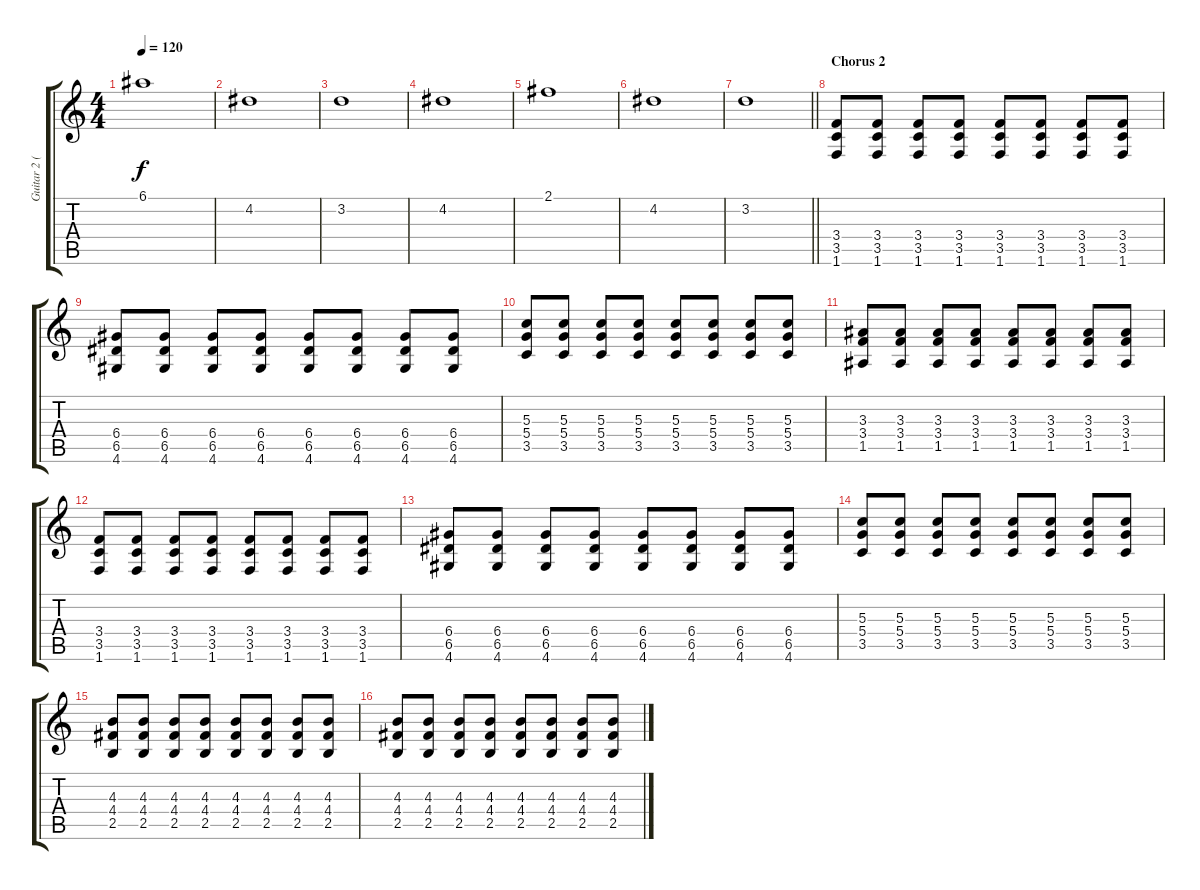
\track ("Guitar 2 (L)" "Guitar 2 (") {instrument electricguitarjazz}
\staff {score tabs}
\tuning (E4 B3 G3 D3 A2 E2) {hide}
\ts (4 4)
\tempo 120
\clef g2
\ks c
6.1.1{dy f} |
4.2.1 |
3.2.1 |
4.2.1 |
2.1.1 |
4.2.1 |
\barLineRight lightlight
3.2.1 |
\section ("" "Chorus 2")
(3.4 3.5 1.6).8{volume 12} (3.4 3.5 1.6).8 (3.4 3.5 1.6).8 (3.4 3.5 1.6).8 (3.4 3.5 1.6).8 (3.4 3.5 1.6).8 (3.4 3.5 1.6).8 (3.4 3.5 1.6).8 |
(6.4 6.5 4.6).8 (6.4 6.5 4.6).8 (6.4 6.5 4.6).8 (6.4 6.5 4.6).8 (6.4 6.5 4.6).8 (6.4 6.5 4.6).8 (6.4 6.5 4.6).8 (6.4 6.5 4.6).8 |
(5.3 5.4 3.5).8 (5.3 5.4 3.5).8 (5.3 5.4 3.5).8 (5.3 5.4 3.5).8 (5.3 5.4 3.5).8 (5.3 5.4 3.5).8 (5.3 5.4 3.5).8 (5.3 5.4 3.5).8 |
(3.3 3.4 1.5).8 (3.3 3.4 1.5).8 (3.3 3.4 1.5).8 (3.3 3.4 1.5).8 (3.3 3.4 1.5).8 (3.3 3.4 1.5).8 (3.3 3.4 1.5).8 (3.3 3.4 1.5).8 |
(3.4 3.5 1.6).8 (3.4 3.5 1.6).8 (3.4 3.5 1.6).8 (3.4 3.5 1.6).8 (3.4 3.5 1.6).8 (3.4 3.5 1.6).8 (3.4 3.5 1.6).8 (3.4 3.5 1.6).8 |
(6.4 6.5 4.6).8 (6.4 6.5 4.6).8 (6.4 6.5 4.6).8 (6.4 6.5 4.6).8 (6.4 6.5 4.6).8 (6.4 6.5 4.6).8 (6.4 6.5 4.6).8 (6.4 6.5 4.6).8 |
(5.3 5.4 3.5).8 (5.3 5.4 3.5).8 (5.3 5.4 3.5).8 (5.3 5.4 3.5).8 (5.3 5.4 3.5).8 (5.3 5.4 3.5).8 (5.3 5.4 3.5).8 (5.3 5.4 3.5).8 |
(4.3 4.4 2.5).8 (4.3 4.4 2.5).8 (4.3 4.4 2.5).8 (4.3 4.4 2.5).8 (4.3 4.4 2.5).8 (4.3 4.4 2.5).8 (4.3 4.4 2.5).8 (4.3 4.4 2.5).8 |
(4.3 4.4 2.5).8 (4.3 4.4 2.5).8 (4.3 4.4 2.5).8 (4.3 4.4 2.5).8 (4.3 4.4 2.5).8 (4.3 4.4 2.5).8 (4.3 4.4 2.5).8 (4.3 4.4 2.5).8
